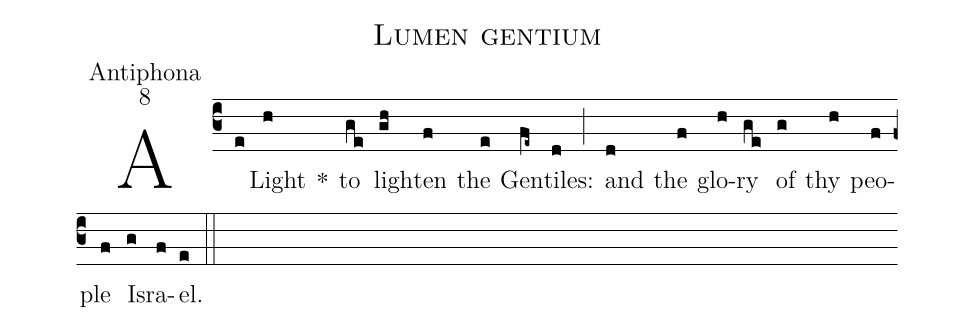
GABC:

name:Lumen gentium;
office-part:Antiphona;
mode:8;
%%
(c3) A(e) Light(h) *() to(ge) ligh(gh)ten(f) the(e) Gen(fe~)tiles:(d) (;) and(d) the(f) glo(h)ry(ge) of(g) thy(h) peo(f)ple(f) Is(g)ra(f)el.(e) (::)
